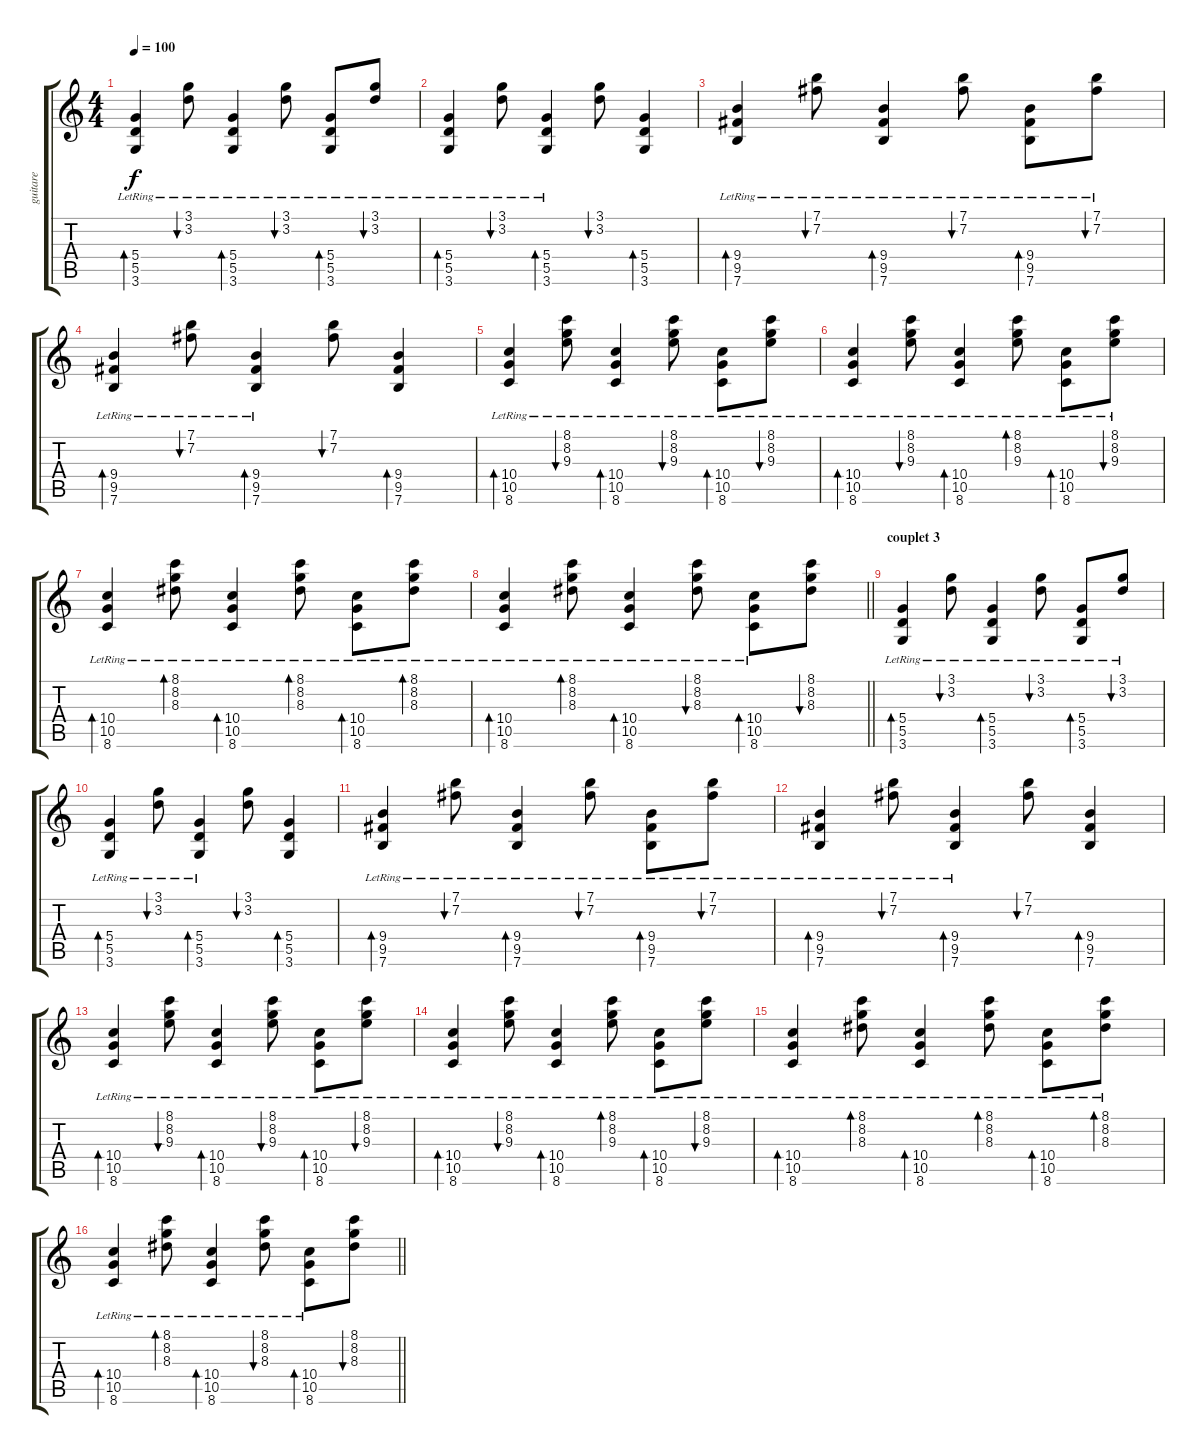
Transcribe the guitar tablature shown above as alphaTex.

\track ("guitare" "guitare") {instrument acousticguitarsteel}
\staff {score tabs}
\tuning (E4 B3 G3 D3 A2 E2) {hide}
\ts (4 4)
\tempo 100
\clef g2
\ks c
(5.4{lr} 5.5{lr} 3.6{lr}).4{bd 60 dy f} (3.1{lr} 3.2{lr}).8{bu 60} (5.4{lr} 5.5{lr} 3.6{lr}).4{bd 60} (3.1{lr} 3.2{lr}).8{bu 60} (5.4{lr} 5.5{lr} 3.6{lr}).8{bd 60} (3.1{lr} 3.2{lr}).8{bu 60} |
(5.4{lr} 5.5{lr} 3.6{lr}).4{bd 60} (3.1{lr} 3.2{lr}).8{bu 60} (5.4{lr} 5.5{lr} 3.6{lr}).4{bd 60} (3.1 3.2).8{bu 60} (5.4 5.5 3.6).4{bd 60} |
(9.4{lr} 9.5{lr} 7.6{lr}).4{bd 60} (7.1{lr} 7.2{lr}).8{bu 60} (9.4{lr} 9.5{lr} 7.6{lr}).4{bd 60} (7.1{lr} 7.2{lr}).8{bu 60} (9.4{lr} 9.5{lr} 7.6{lr}).8{bd 60} (7.1{lr} 7.2{lr}).8{bu 60} |
(9.4{lr} 9.5{lr} 7.6{lr}).4{bd 60} (7.1{lr} 7.2{lr}).8{bu 60} (9.4{lr} 9.5{lr} 7.6{lr}).4{bd 60} (7.1 7.2).8{bu 60} (9.4 9.5 7.6).4{bd 60} |
(10.4{lr} 10.5{lr} 8.6{lr}).4{bd 60} (8.1{lr} 8.2{lr} 9.3{lr}).8{bu 60} (10.4{lr} 10.5{lr} 8.6{lr}).4{bd 60} (8.1{lr} 8.2{lr} 9.3{lr}).8{bu 60} (10.4{lr} 10.5{lr} 8.6{lr}).8{bd 60} (8.1{lr} 8.2{lr} 9.3{lr}).8{bu 60} |
(10.4{lr} 10.5{lr} 8.6{lr}).4{bd 60} (8.1{lr} 8.2{lr} 9.3{lr}).8{bu 60} (10.4{lr} 10.5{lr} 8.6{lr}).4{bd 60} (8.1{lr} 8.2{lr} 9.3{lr}).8{bd 60} (10.4{lr} 10.5{lr} 8.6{lr}).8{bd 60} (8.1{lr} 8.2{lr} 9.3{lr}).8{bu 60} |
(10.4{lr} 10.5{lr} 8.6{lr}).4{bd 60} (8.1{lr} 8.2{lr} 8.3{lr}).8{bd 60} (10.4{lr} 10.5{lr} 8.6{lr}).4{bd 60} (8.1{lr} 8.2{lr} 8.3{lr}).8{bd 60} (10.4{lr} 10.5{lr} 8.6{lr}).8{bd 60} (8.1{lr} 8.2{lr} 8.3{lr}).8{bd 60} |
\barLineRight lightlight
(10.4{lr} 10.5{lr} 8.6{lr}).4{bd 60} (8.1{lr} 8.2{lr} 8.3{lr}).8{bd 60} (10.4{lr} 10.5{lr} 8.6{lr}).4{bd 60} (8.1{lr} 8.2{lr} 8.3{lr}).8{bu 60} (10.4{lr} 10.5{lr} 8.6{lr}).8{bd 60} (8.1 8.2 8.3).8{bu 60} |
\section ("" "couplet 3")
(5.4{lr} 5.5{lr} 3.6{lr}).4{bd 60} (3.1{lr} 3.2{lr}).8{bu 60} (5.4{lr} 5.5{lr} 3.6{lr}).4{bd 60} (3.1{lr} 3.2{lr}).8{bu 60} (5.4{lr} 5.5{lr} 3.6{lr}).8{bd 60} (3.1{lr} 3.2{lr}).8{bu 60} |
(5.4{lr} 5.5{lr} 3.6{lr}).4{bd 60} (3.1{lr} 3.2{lr}).8{bu 60} (5.4{lr} 5.5{lr} 3.6{lr}).4{bd 60} (3.1 3.2).8{bu 60} (5.4 5.5 3.6).4{bd 60} |
(9.4{lr} 9.5{lr} 7.6{lr}).4{bd 60} (7.1{lr} 7.2{lr}).8{bu 60} (9.4{lr} 9.5{lr} 7.6{lr}).4{bd 60} (7.1{lr} 7.2{lr}).8{bu 60} (9.4{lr} 9.5{lr} 7.6{lr}).8{bd 60} (7.1{lr} 7.2{lr}).8{bu 60} |
(9.4{lr} 9.5{lr} 7.6{lr}).4{bd 60} (7.1{lr} 7.2{lr}).8{bu 60} (9.4{lr} 9.5{lr} 7.6{lr}).4{bd 60} (7.1 7.2).8{bu 60} (9.4 9.5 7.6).4{bd 60} |
(10.4{lr} 10.5{lr} 8.6{lr}).4{bd 60} (8.1{lr} 8.2{lr} 9.3{lr}).8{bu 60} (10.4{lr} 10.5{lr} 8.6{lr}).4{bd 60} (8.1{lr} 8.2{lr} 9.3{lr}).8{bu 60} (10.4{lr} 10.5{lr} 8.6{lr}).8{bd 60} (8.1{lr} 8.2{lr} 9.3{lr}).8{bu 60} |
(10.4{lr} 10.5{lr} 8.6{lr}).4{bd 60} (8.1{lr} 8.2{lr} 9.3{lr}).8{bu 60} (10.4{lr} 10.5{lr} 8.6{lr}).4{bd 60} (8.1{lr} 8.2{lr} 9.3{lr}).8{bd 60} (10.4{lr} 10.5{lr} 8.6{lr}).8{bd 60} (8.1{lr} 8.2{lr} 9.3{lr}).8{bu 60} |
(10.4{lr} 10.5{lr} 8.6{lr}).4{bd 60} (8.1{lr} 8.2{lr} 8.3{lr}).8{bd 60} (10.4{lr} 10.5{lr} 8.6{lr}).4{bd 60} (8.1{lr} 8.2{lr} 8.3{lr}).8{bd 60} (10.4{lr} 10.5{lr} 8.6{lr}).8{bd 60} (8.1{lr} 8.2{lr} 8.3{lr}).8{bd 60} |
\barLineRight lightlight
(10.4{lr} 10.5{lr} 8.6{lr}).4{bd 60} (8.1{lr} 8.2{lr} 8.3{lr}).8{bd 60} (10.4{lr} 10.5{lr} 8.6{lr}).4{bd 60} (8.1{lr} 8.2{lr} 8.3{lr}).8{bu 60} (10.4{lr} 10.5{lr} 8.6{lr}).8{bd 60} (8.1 8.2 8.3).8{bu 60}
